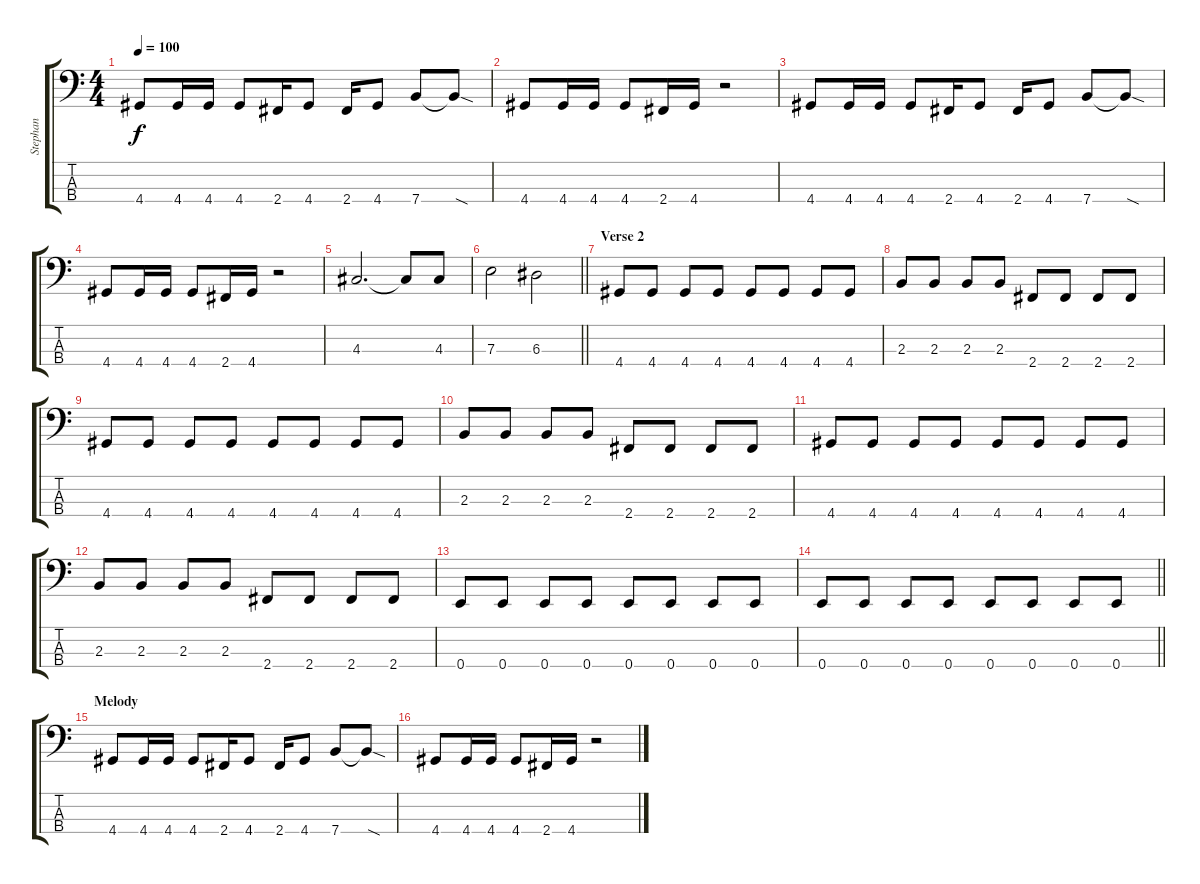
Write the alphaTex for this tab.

\track ("Stephan" "Stephan") {instrument electricbasspick}
\staff {score tabs}
\tuning (G2 D2 A1 E1) {hide}
\ts (4 4)
\tempo 100
\clef f4
\ks c
4.4.8{dy f} 4.4.16 4.4.16 4.4.8 2.4.16 4.4.8 2.4.16 4.4.8 7.4.8 7.4{sod t}.8 |
4.4.8 4.4.16 4.4.16 4.4.8 2.4.16 4.4.16 r.2 |
4.4.8 4.4.16 4.4.16 4.4.8 2.4.16 4.4.8 2.4.16 4.4.8 7.4.8 7.4{sod t}.8 |
4.4.8 4.4.16 4.4.16 4.4.8 2.4.16 4.4.16 r.2 |
4.3.2{d} 4.3{t}.8 4.3.8 |
\barLineRight lightlight
7.3.2 6.3.2 |
\section ("" "Verse 2")
4.4.8 4.4.8 4.4.8 4.4.8 4.4.8 4.4.8 4.4.8 4.4.8 |
2.3.8 2.3.8 2.3.8 2.3.8 2.4.8 2.4.8 2.4.8 2.4.8 |
4.4.8 4.4.8 4.4.8 4.4.8 4.4.8 4.4.8 4.4.8 4.4.8 |
2.3.8 2.3.8 2.3.8 2.3.8 2.4.8 2.4.8 2.4.8 2.4.8 |
4.4.8 4.4.8 4.4.8 4.4.8 4.4.8 4.4.8 4.4.8 4.4.8 |
2.3.8 2.3.8 2.3.8 2.3.8 2.4.8 2.4.8 2.4.8 2.4.8 |
0.4.8 0.4.8 0.4.8 0.4.8 0.4.8 0.4.8 0.4.8 0.4.8 |
\barLineRight lightlight
0.4.8 0.4.8 0.4.8 0.4.8 0.4.8 0.4.8 0.4.8 0.4.8 |
\section ("" "Melody")
4.4.8 4.4.16 4.4.16 4.4.8 2.4.16 4.4.8 2.4.16 4.4.8 7.4.8 7.4{sod t}.8 |
4.4.8 4.4.16 4.4.16 4.4.8 2.4.16 4.4.16 r.2
